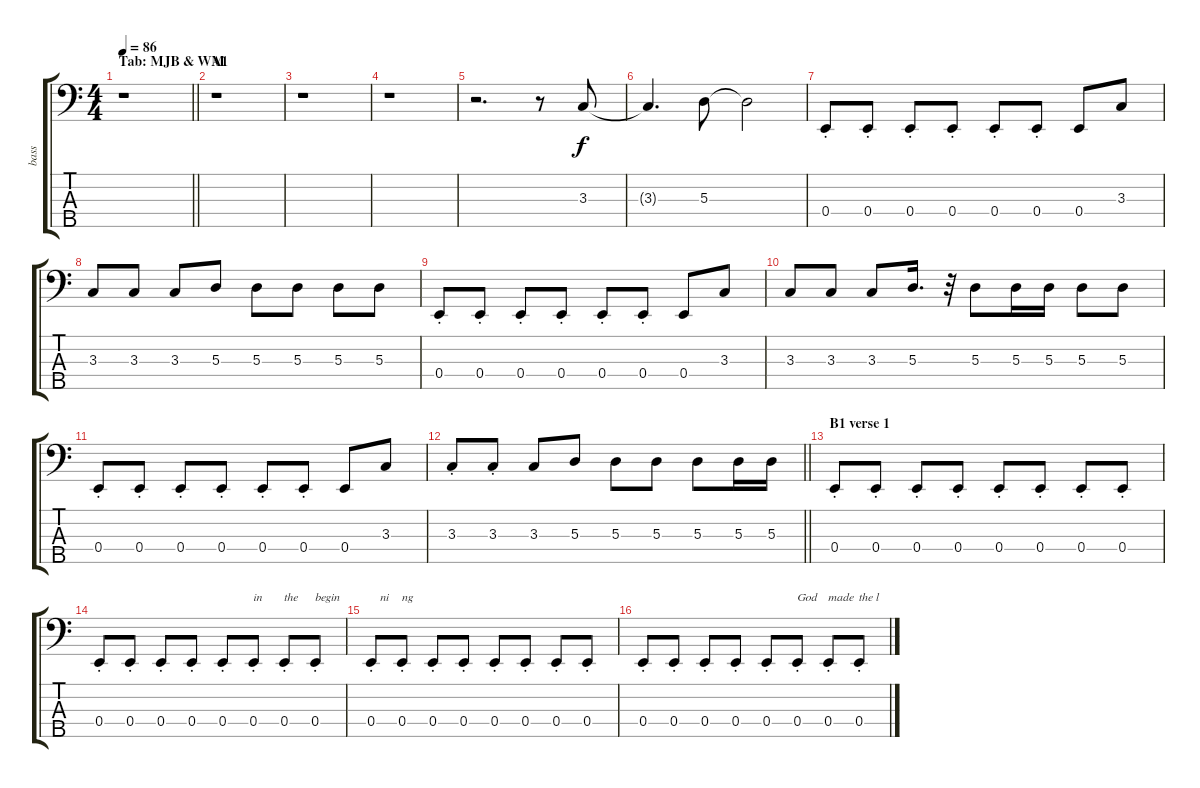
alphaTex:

\track ("bass" "bass") {instrument electricbassfinger}
\staff {score tabs}
\tuning (G2 D2 A1 E1 B0) {hide}
\ts (4 4)
\section ("" "Tab: MJB & WM")
\tempo 86
\clef f4
\barLineRight lightlight
\ks c
r.1{dy f instrument electricbassfinger} |
\section ("" "A1")
r.1 |
r.1 |
r.1 |
r.2{d} r.8 3.3.8 |
3.3{t}.4{d} 5.3.8 5.3{t}.2 |
0.4{st}.8 0.4{st}.8 0.4{st}.8 0.4{st}.8 0.4{st}.8 0.4{st}.8 0.4.8 3.3.8 |
3.3.8 3.3.8 3.3.8 5.3.8 5.3.8 5.3.8 5.3.8 5.3.8 |
0.4{st}.8 0.4{st}.8 0.4{st}.8 0.4{st}.8 0.4{st}.8 0.4{st}.8 0.4.8 3.3.8 |
3.3.8 3.3.8 3.3.8 5.3.16{d} r.32 5.3.8 5.3.16 5.3.16 5.3.8 5.3.8 |
0.4{st}.8 0.4{st}.8 0.4{st}.8 0.4{st}.8 0.4{st}.8 0.4{st}.8 0.4.8 3.3.8 |
\barLineRight lightlight
3.3{st}.8 3.3{st}.8 3.3.8 5.3.8 5.3.8 5.3.8 5.3.8 5.3.16 5.3.16 |
\section ("" "B1 verse 1")
0.4{st}.8{instrument synthbass2} 0.4{st}.8 0.4{st}.8 0.4{st}.8 0.4{st}.8 0.4{st}.8 0.4{st}.8 0.4{st}.8 |
0.4{st}.8 0.4{st}.8 0.4{st}.8 0.4{st}.8 0.4{st}.8 0.4{st}.8{txt "in"} 0.4{st}.8{txt "the"} 0.4{st}.8{txt "begin"} |
0.4{st}.8{txt "   ni"} 0.4{st}.8{txt "ng"} 0.4{st}.8 0.4{st}.8 0.4{st}.8 0.4{st}.8 0.4{st}.8 0.4{st}.8 |
0.4{st}.8 0.4{st}.8 0.4{st}.8 0.4{st}.8 0.4{st}.8 0.4{st}.8{txt "God"} 0.4{st}.8{txt "made"} 0.4{st}.8{txt "the l"}
